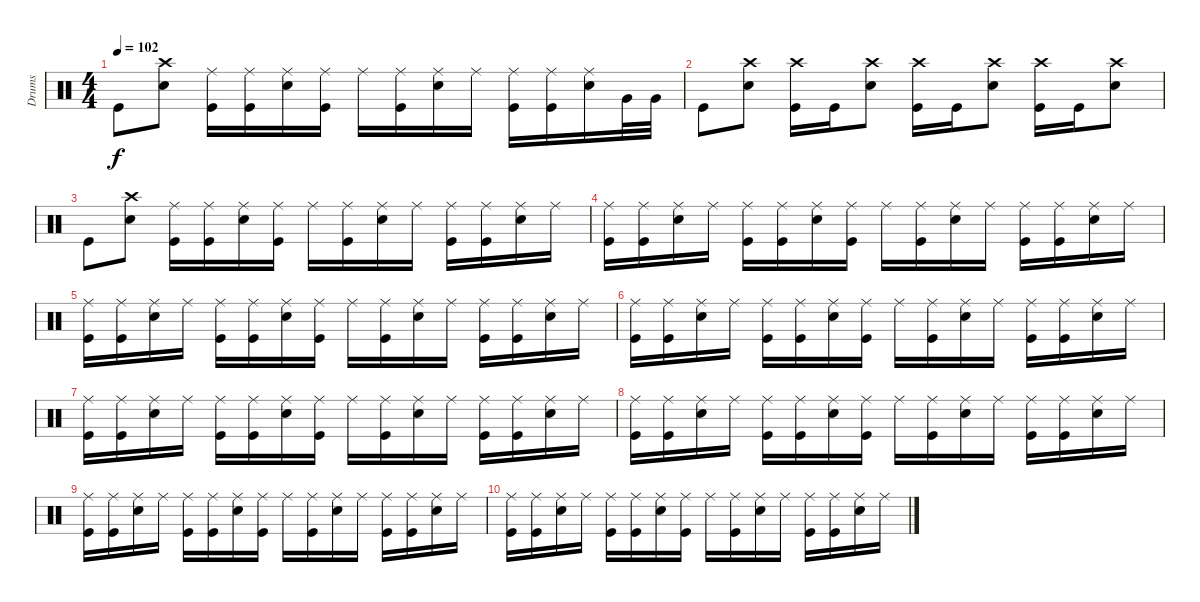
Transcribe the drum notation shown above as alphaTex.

\track ("Drums" "Drums") {instrument percussion}
\staff {score}
\articulation defaults
\ts (4 4)
\tempo 102
\clef neutral
\ks c "Kick (hit)".8{dy f}
("Snare (hit) 2" "Crash high (hit)").8 ("Kick (hit)" "Ride (middle)").16 ("Kick (hit)" "Ride (middle)").16 ("Snare (hit) 2" "Ride (middle)").16 ("Kick (hit)" "Ride (middle)").16 "Ride (middle)".16 ("Kick (hit)" "Ride (middle)").16 ("Snare (hit) 2" "Ride (middle)").16 "Ride (middle)".16 ("Kick (hit)" "Ride (middle)").16 ("Kick (hit)" "Ride (middle)").16 ("Snare (hit) 2" "Ride (middle)").16 "Very Low Tom (hit)".32 "Very Low Tom (hit)".32 |
"Kick (hit)".8 ("Snare (hit) 2" "Crash high (hit)").8 ("Kick (hit)" "Crash high (hit)").16 "Kick (hit)".16 ("Snare (hit) 2" "Crash high (hit)").8 ("Kick (hit)" "Crash high (hit)").16 "Kick (hit)".16 ("Snare (hit) 2" "Crash high (hit)").8 ("Kick (hit)" "Crash high (hit)").16 "Kick (hit)".16 ("Snare (hit) 2" "Crash high (hit)").8 |
"Kick (hit)".8{volume 5} ("Snare (hit) 2" "Crash high (hit)").8 ("Kick (hit)" "Ride (middle)").16 ("Kick (hit)" "Ride (middle)").16 ("Snare (hit) 2" "Ride (middle)").16 ("Kick (hit)" "Ride (middle)").16 "Ride (middle)".16 ("Kick (hit)" "Ride (middle)").16 ("Snare (hit) 2" "Ride (middle)").16 "Ride (middle)".16 ("Kick (hit)" "Ride (middle)").16 ("Kick (hit)" "Ride (middle)").16 ("Snare (hit) 2" "Ride (middle)").16 "Ride (middle)".16 |
("Kick (hit)" "Ride (middle)").16 ("Kick (hit)" "Ride (middle)").16 ("Snare (hit) 2" "Ride (middle)").16 "Ride (middle)".16 ("Kick (hit)" "Ride (middle)").16 ("Kick (hit)" "Ride (middle)").16 ("Snare (hit) 2" "Ride (middle)").16 ("Kick (hit)" "Ride (middle)").16 "Ride (middle)".16 ("Kick (hit)" "Ride (middle)").16 ("Snare (hit) 2" "Ride (middle)").16 "Ride (middle)".16 ("Kick (hit)" "Ride (middle)").16 ("Kick (hit)" "Ride (middle)").16 ("Snare (hit) 2" "Ride (middle)").16 "Ride (middle)".16 |
("Kick (hit)" "Ride (middle)").16 ("Kick (hit)" "Ride (middle)").16 ("Snare (hit) 2" "Ride (middle)").16 "Ride (middle)".16 ("Kick (hit)" "Ride (middle)").16 ("Kick (hit)" "Ride (middle)").16 ("Snare (hit) 2" "Ride (middle)").16 ("Kick (hit)" "Ride (middle)").16 "Ride (middle)".16 ("Kick (hit)" "Ride (middle)").16 ("Snare (hit) 2" "Ride (middle)").16 "Ride (middle)".16 ("Kick (hit)" "Ride (middle)").16 ("Kick (hit)" "Ride (middle)").16 ("Snare (hit) 2" "Ride (middle)").16 "Ride (middle)".16 |
("Kick (hit)" "Ride (middle)").16 ("Kick (hit)" "Ride (middle)").16 ("Snare (hit) 2" "Ride (middle)").16 "Ride (middle)".16 ("Kick (hit)" "Ride (middle)").16 ("Kick (hit)" "Ride (middle)").16 ("Snare (hit) 2" "Ride (middle)").16 ("Kick (hit)" "Ride (middle)").16 "Ride (middle)".16 ("Kick (hit)" "Ride (middle)").16 ("Snare (hit) 2" "Ride (middle)").16 "Ride (middle)".16 ("Kick (hit)" "Ride (middle)").16 ("Kick (hit)" "Ride (middle)").16 ("Snare (hit) 2" "Ride (middle)").16 "Ride (middle)".16 |
("Kick (hit)" "Ride (middle)").16{volume 0} ("Kick (hit)" "Ride (middle)").16 ("Snare (hit) 2" "Ride (middle)").16 "Ride (middle)".16 ("Kick (hit)" "Ride (middle)").16 ("Kick (hit)" "Ride (middle)").16 ("Snare (hit) 2" "Ride (middle)").16 ("Kick (hit)" "Ride (middle)").16 "Ride (middle)".16 ("Kick (hit)" "Ride (middle)").16 ("Snare (hit) 2" "Ride (middle)").16 "Ride (middle)".16 ("Kick (hit)" "Ride (middle)").16 ("Kick (hit)" "Ride (middle)").16 ("Snare (hit) 2" "Ride (middle)").16 "Ride (middle)".16 |
("Kick (hit)" "Ride (middle)").16 ("Kick (hit)" "Ride (middle)").16 ("Snare (hit) 2" "Ride (middle)").16 "Ride (middle)".16 ("Kick (hit)" "Ride (middle)").16 ("Kick (hit)" "Ride (middle)").16 ("Snare (hit) 2" "Ride (middle)").16 ("Kick (hit)" "Ride (middle)").16 "Ride (middle)".16 ("Kick (hit)" "Ride (middle)").16 ("Snare (hit) 2" "Ride (middle)").16 "Ride (middle)".16 ("Kick (hit)" "Ride (middle)").16 ("Kick (hit)" "Ride (middle)").16 ("Snare (hit) 2" "Ride (middle)").16 "Ride (middle)".16 |
("Kick (hit)" "Ride (middle)").16 ("Kick (hit)" "Ride (middle)").16 ("Snare (hit) 2" "Ride (middle)").16 "Ride (middle)".16 ("Kick (hit)" "Ride (middle)").16 ("Kick (hit)" "Ride (middle)").16 ("Snare (hit) 2" "Ride (middle)").16 ("Kick (hit)" "Ride (middle)").16 "Ride (middle)".16 ("Kick (hit)" "Ride (middle)").16 ("Snare (hit) 2" "Ride (middle)").16 "Ride (middle)".16 ("Kick (hit)" "Ride (middle)").16 ("Kick (hit)" "Ride (middle)").16 ("Snare (hit) 2" "Ride (middle)").16 "Ride (middle)".16 |
("Kick (hit)" "Ride (middle)").16 ("Kick (hit)" "Ride (middle)").16 ("Snare (hit) 2" "Ride (middle)").16 "Ride (middle)".16 ("Kick (hit)" "Ride (middle)").16 ("Kick (hit)" "Ride (middle)").16 ("Snare (hit) 2" "Ride (middle)").16 ("Kick (hit)" "Ride (middle)").16 "Ride (middle)".16 ("Kick (hit)" "Ride (middle)").16 ("Snare (hit) 2" "Ride (middle)").16 "Ride (middle)".16 ("Kick (hit)" "Ride (middle)").16 ("Kick (hit)" "Ride (middle)").16 ("Snare (hit) 2" "Ride (middle)").16 "Ride (middle)".16
